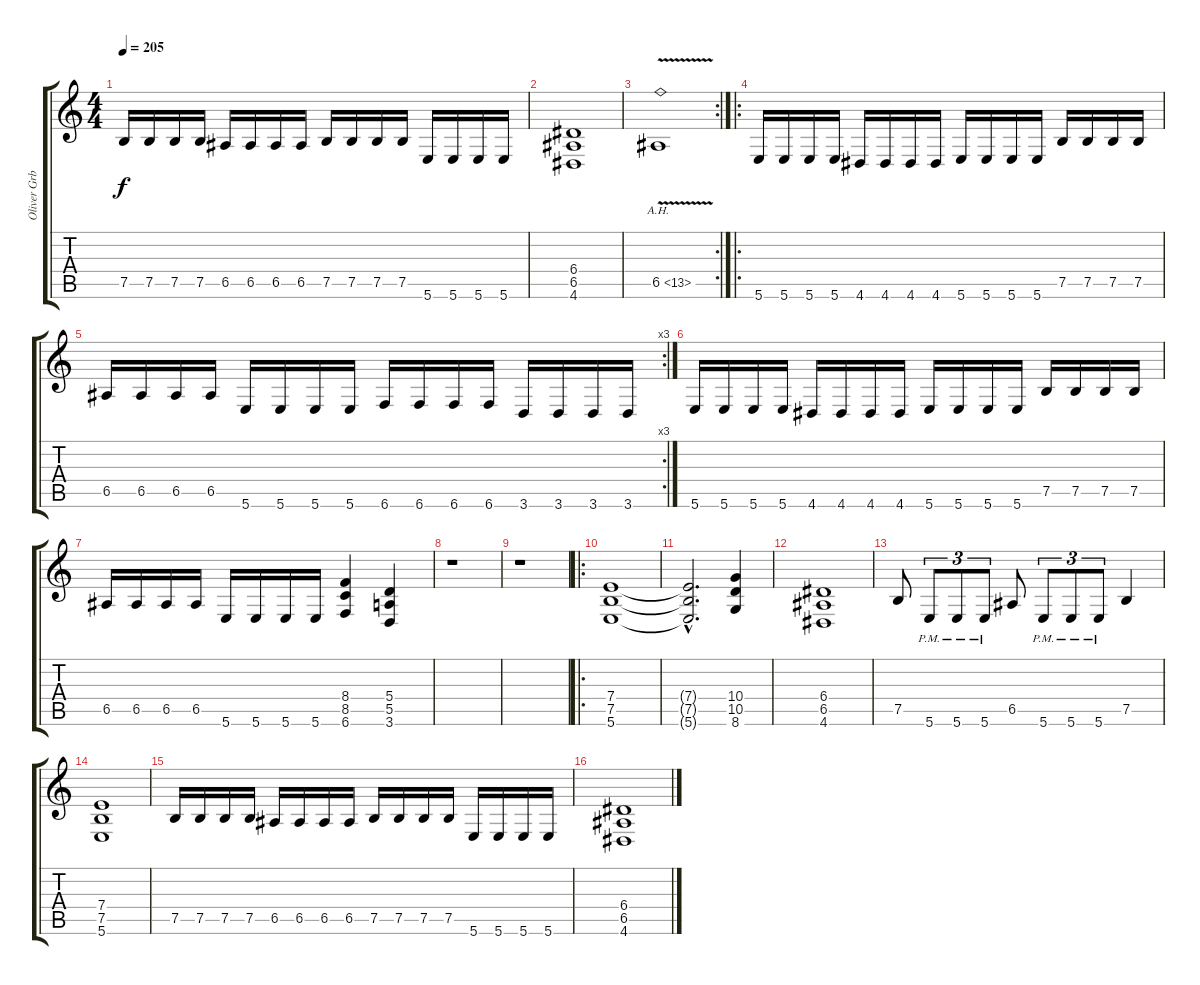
\track ("Oliver Grbavac" "Oliver Grb") {instrument distortionguitar}
\staff {score tabs}
\tuning (B3 Gb3 D3 A2 E2 B1) {hide}
\ts (4 4)
\tempo 205
\clef g2
\ks c
7.5.16{dy f} 7.5.16 7.5.16 7.5.16 6.5.16 6.5.16 6.5.16 6.5.16 7.5.16 7.5.16 7.5.16 7.5.16 5.6.16 5.6.16 5.6.16 5.6.16 |
(6.4 6.5 4.6).1 |
\rc 2
6.5{ah 7 v}.1 |
\ro
5.6.16 5.6.16 5.6.16 5.6.16 4.6.16 4.6.16 4.6.16 4.6.16 5.6.16 5.6.16 5.6.16 5.6.16 7.5.16 7.5.16 7.5.16 7.5.16 |
\rc 3
6.5.16 6.5.16 6.5.16 6.5.16 5.6.16 5.6.16 5.6.16 5.6.16 6.6.16 6.6.16 6.6.16 6.6.16 3.6.16 3.6.16 3.6.16 3.6.16 |
5.6.16 5.6.16 5.6.16 5.6.16 4.6.16 4.6.16 4.6.16 4.6.16 5.6.16 5.6.16 5.6.16 5.6.16 7.5.16 7.5.16 7.5.16 7.5.16 |
6.5.16 6.5.16 6.5.16 6.5.16 5.6.16 5.6.16 5.6.16 5.6.16 (8.4 8.5 6.6).4 (5.4 5.5 3.6).4 |
r.1 |
r.1 |
\ro
(7.4 7.5 5.6).1 |
(7.4{hac t} 7.5{hac t} 5.6{hac t}).2{d} (10.4 10.5 8.6).4 |
(6.4 6.5 4.6).1 |
7.5.8 5.6{pm}.8{tu (3 2)} 5.6{pm}.8{tu (3 2)} 5.6{pm}.8{tu (3 2)} 6.5.8 5.6{pm}.8{tu (3 2)} 5.6{pm}.8{tu (3 2)} 5.6{pm}.8{tu (3 2)} 7.5.4 |
(7.4 7.5 5.6).1 |
7.5.16 7.5.16 7.5.16 7.5.16 6.5.16 6.5.16 6.5.16 6.5.16 7.5.16 7.5.16 7.5.16 7.5.16 5.6.16 5.6.16 5.6.16 5.6.16 |
(6.4 6.5 4.6).1
